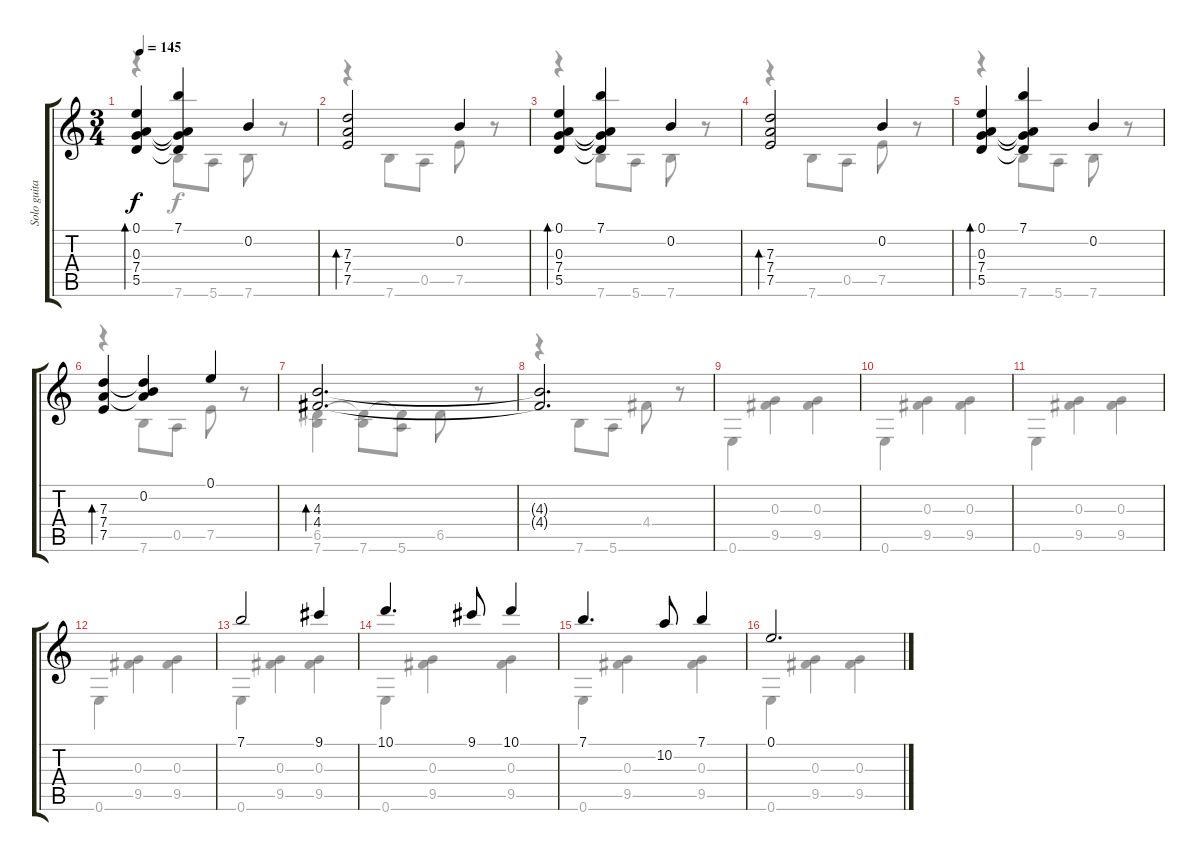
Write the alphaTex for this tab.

\track ("Solo guitar" "Solo guita") {instrument electricguitarjazz}
\staff {score tabs}
\tuning (E4 B3 G3 D3 A2 E2) {hide}
\voice
\ts (3 4)
\tempo 145
\clef g2
\ks c
(0.1 0.3 7.4 5.5).4{bd 240 dy f} (7.1 0.3{t} 7.4{t} 5.5{t}).4 0.2.4 |
(7.3 7.4 7.5).2{bd 240} 0.2.4 |
(0.1 0.3 7.4 5.5).4{bd 240} (7.1 0.3{t} 7.4{t} 5.5{t}).4 0.2.4 |
(7.3 7.4 7.5).2{bd 240} 0.2.4 |
(0.1 0.3 7.4 5.5).4{bd 240} (7.1 0.3{t} 7.4{t} 5.5{t}).4 0.2.4 |
(7.3 7.4 7.5).4{bd 240} (0.2 7.3{t} 7.4{t}).4 0.1.4 |
(4.3 4.4).2{d bd 480} |
(4.3{t} 4.4{t}).2{d} |
|
|
|
|
7.1.2 9.1.4 |
10.1.4{d} 9.1.8 10.1.4 |
7.1.4{d} 10.2.8 7.1.4 |
0.1.2{d}
\voice
\clef g2
\ottava regular
\simile none
\ks c
r.4{dy f} 7.6.8 5.6.8 7.6.8 r.8 |
r.4 7.6.8 0.5.8 7.5.8 r.8 |
r.4 7.6.8 5.6.8 7.6.8 r.8 |
r.4 7.6.8 0.5.8 7.5.8 r.8 |
r.4 7.6.8 5.6.8 7.6.8 r.8 |
r.4 7.6.8 0.5.8 7.5.8 r.8 |
(6.5 7.6).4 (6.5{t} 7.6).8 (6.5{t} 5.6).8 6.5.8 r.8 |
r.4 7.6.8 5.6.8 4.4.8 r.8 |
0.6.4 (0.3 9.5).4 (0.3 9.5).4 |
0.6.4 (0.3 9.5).4 (0.3 9.5).4 |
0.6.4 (0.3 9.5).4 (0.3 9.5).4 |
0.6.4 (0.3 9.5).4 (0.3 9.5).4 |
0.6.4 (0.3 9.5).4 (0.3 9.5).4 |
0.6.4 (0.3 9.5).4 (0.3 9.5).4 |
0.6.4 (0.3 9.5).4 (0.3 9.5).4 |
0.6.4 (0.3 9.5).4 (0.3 9.5).4
